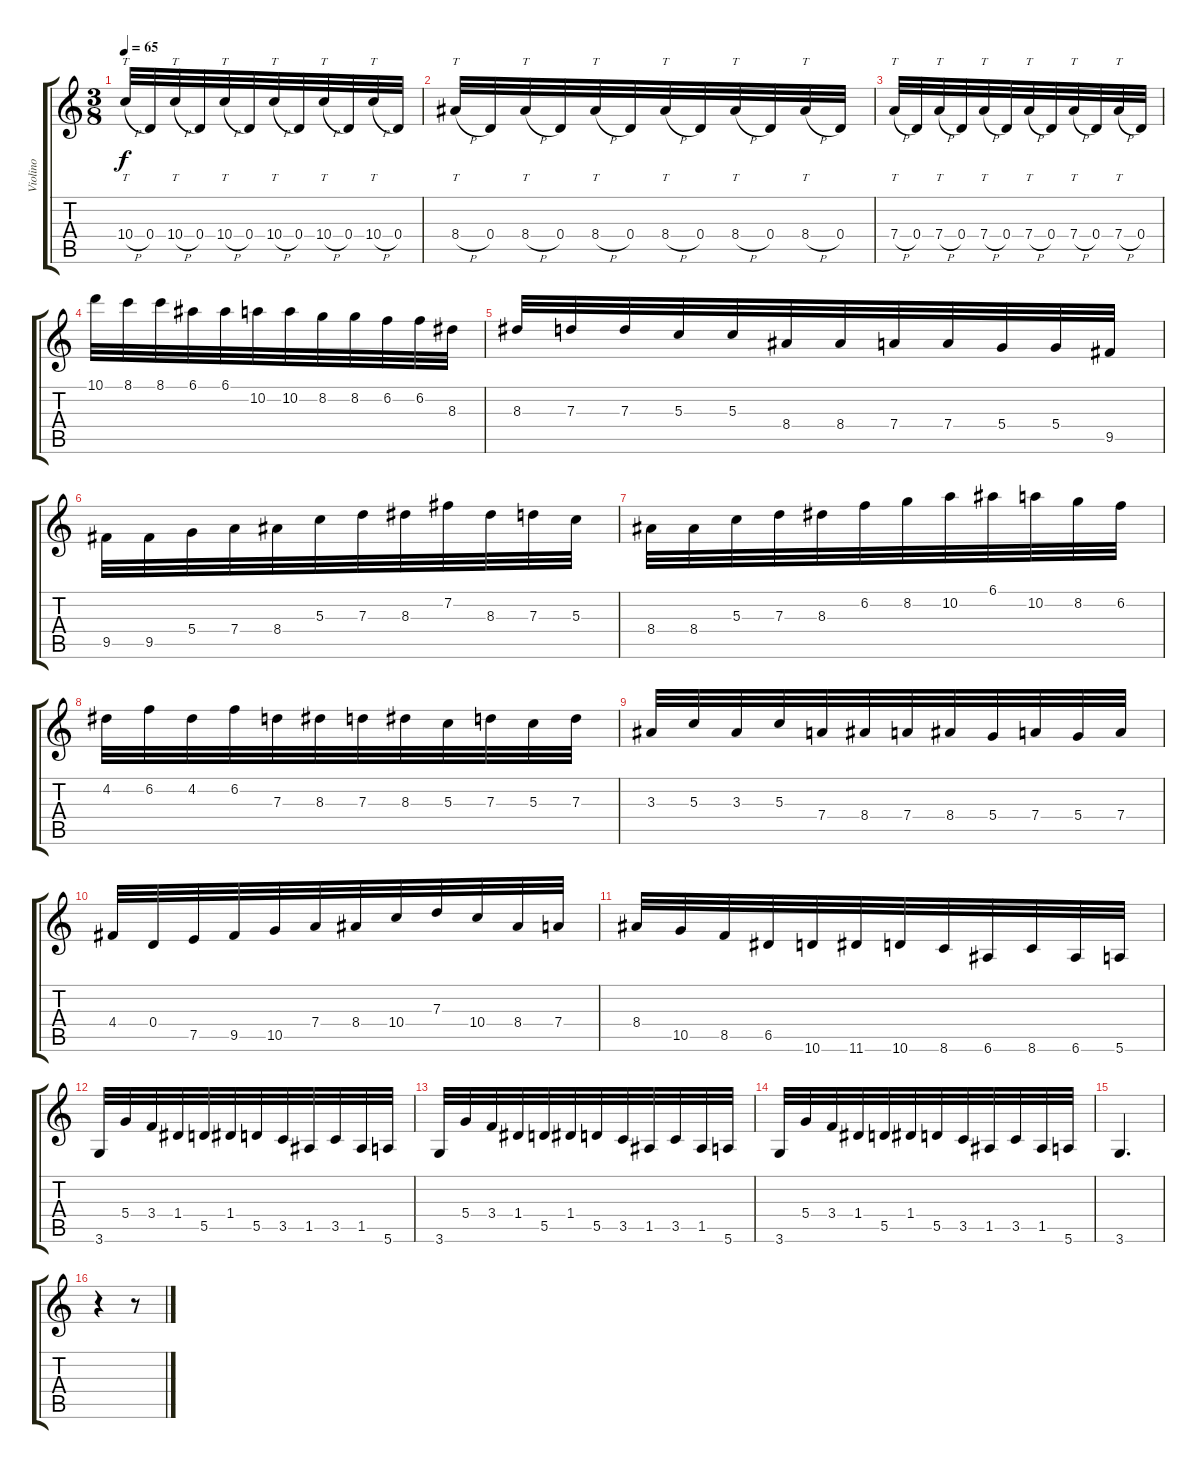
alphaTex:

\track ("Violino" "Violino") {instrument distortionguitar}
\staff {score tabs}
\tuning (E4 B3 G3 D3 A2 E2) {hide}
\ts (3 8)
\tempo 65
\clef g2
\ks c
10.4{h}.32{tt dy f} 0.4.32 10.4{h}.32{tt} 0.4.32 10.4{h}.32{tt} 0.4.32 10.4{h}.32{tt} 0.4.32 10.4{h}.32{tt} 0.4.32 10.4{h}.32{tt} 0.4.32 |
8.4{h}.32{tt} 0.4.32 8.4{h}.32{tt} 0.4.32 8.4{h}.32{tt} 0.4.32 8.4{h}.32{tt} 0.4.32 8.4{h}.32{tt} 0.4.32 8.4{h}.32{tt} 0.4.32 |
7.4{h}.32{tt} 0.4.32 7.4{h}.32{tt} 0.4.32 7.4{h}.32{tt} 0.4.32 7.4{h}.32{tt} 0.4.32 7.4{h}.32{tt} 0.4.32 7.4{h}.32{tt} 0.4.32 |
10.1.32 8.1.32 8.1.32 6.1.32 6.1.32 10.2.32 10.2.32 8.2.32 8.2.32 6.2.32 6.2.32 8.3.32 |
8.3.32 7.3.32 7.3.32 5.3.32 5.3.32 8.4.32 8.4.32 7.4.32 7.4.32 5.4.32 5.4.32 9.5.32 |
9.5.32 9.5.32 5.4.32 7.4.32 8.4.32 5.3.32 7.3.32 8.3.32 7.2.32 8.3.32 7.3.32 5.3.32 |
8.4.32 8.4.32 5.3.32 7.3.32 8.3.32 6.2.32 8.2.32 10.2.32 6.1.32 10.2.32 8.2.32 6.2.32 |
4.2.32 6.2.32 4.2.32 6.2.32 7.3.32 8.3.32 7.3.32 8.3.32 5.3.32 7.3.32 5.3.32 7.3.32 |
3.3.32 5.3.32 3.3.32 5.3.32 7.4.32 8.4.32 7.4.32 8.4.32 5.4.32 7.4.32 5.4.32 7.4.32 |
4.4.32 0.4.32 7.5.32 9.5.32 10.5.32 7.4.32 8.4.32 10.4.32 7.3.32 10.4.32 8.4.32 7.4.32 |
8.4.32 10.5.32 8.5.32 6.5.32 10.6.32 11.6.32 10.6.32 8.6.32 6.6.32 8.6.32 6.6.32 5.6.32 |
3.6.32 5.4.32 3.4.32 1.4.32 5.5.32 1.4.32 5.5.32 3.5.32 1.5.32 3.5.32 1.5.32 5.6.32 |
3.6.32 5.4.32 3.4.32 1.4.32 5.5.32 1.4.32 5.5.32 3.5.32 1.5.32 3.5.32 1.5.32 5.6.32 |
3.6.32 5.4.32 3.4.32 1.4.32 5.5.32 1.4.32 5.5.32 3.5.32 1.5.32 3.5.32 1.5.32 5.6.32 |
3.6.4{d} |
r.4 r.8
